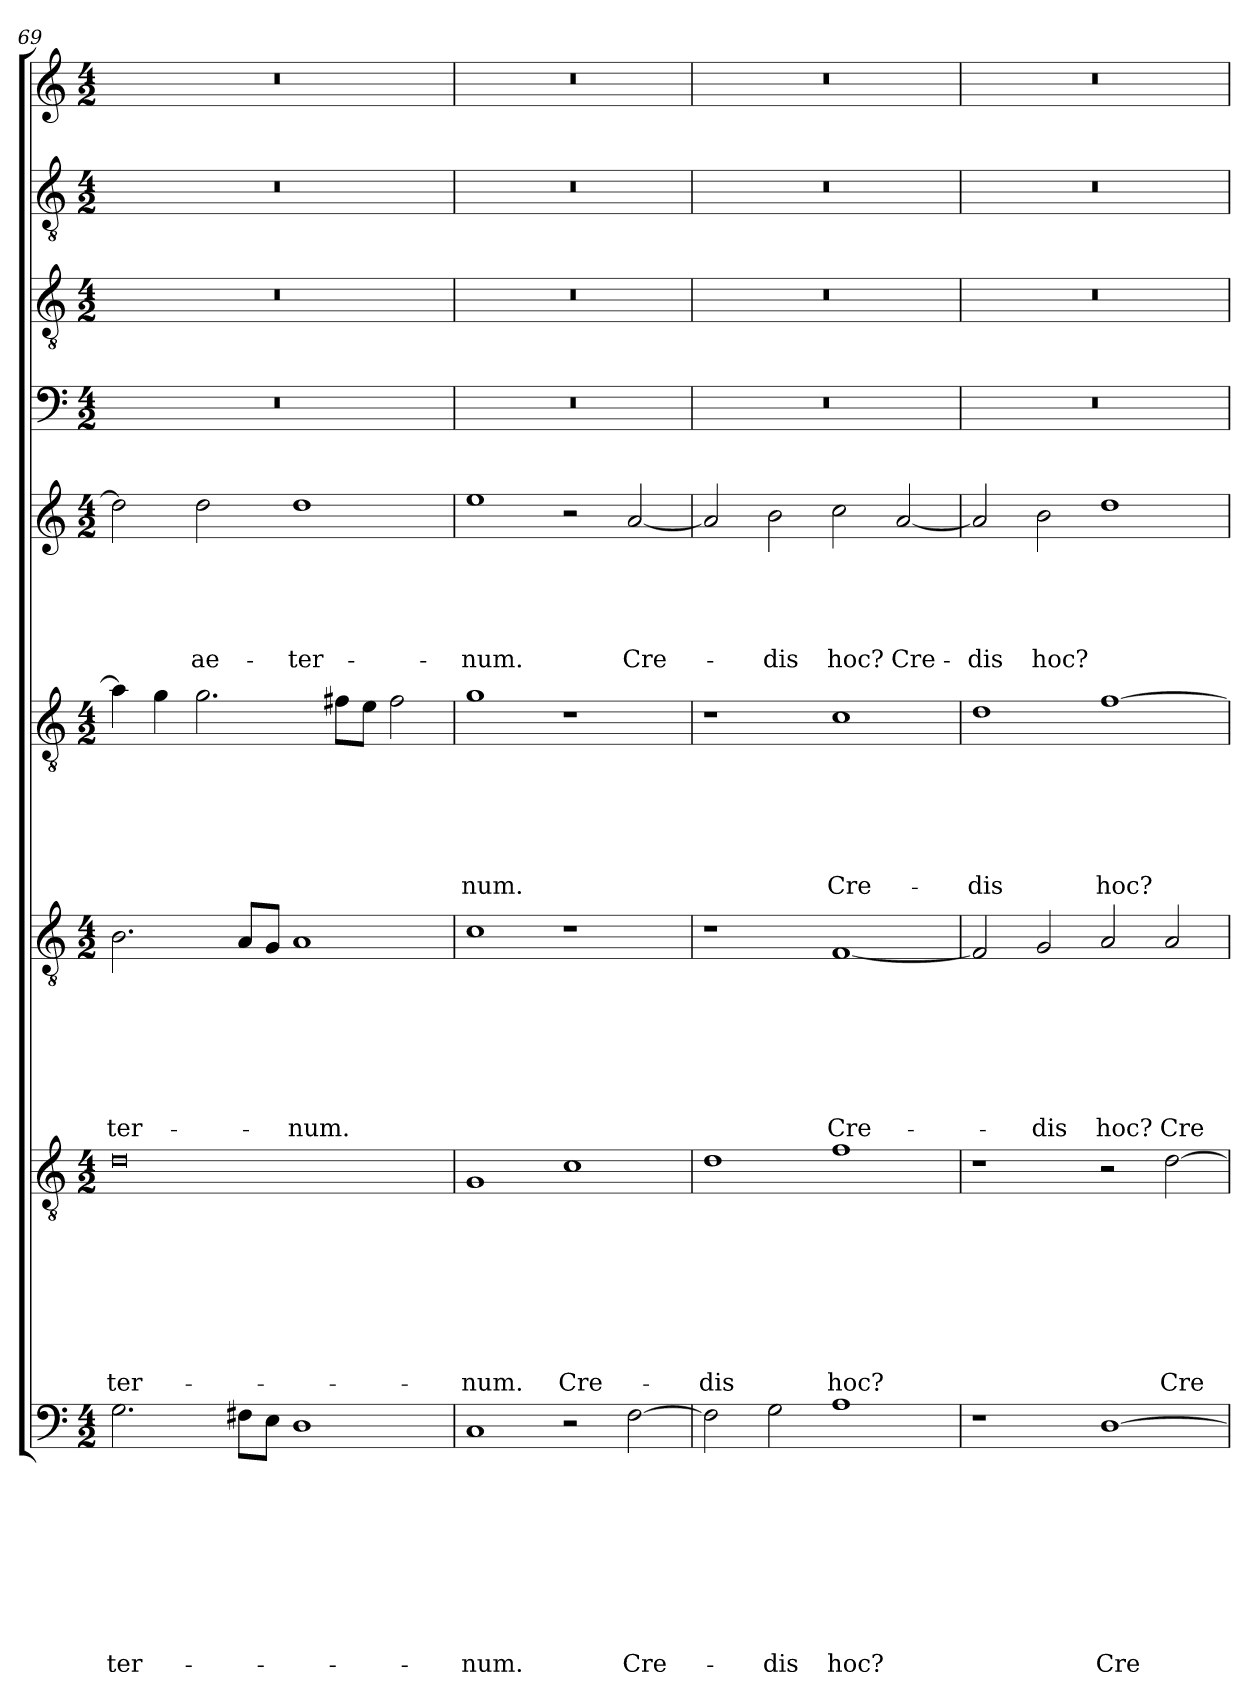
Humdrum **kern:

**kern	**text	**text	**text	**text	**text	**text	**text	**text	**text	**kern	**text	**text	**text	**text	**text	**text	**text	**text	**kern	**text	**text	**text	**text	**text	**text	**text	**kern	**text	**text	**text	**text	**text	**text	**kern	**text	**text	**text	**text	**text	**kern	**kern	**kern	**kern
*part9	*part9	*part9	*part9	*part9	*part9	*part9	*part9	*part9	*part9	*part8	*part8	*part8	*part8	*part8	*part8	*part8	*part8	*part8	*part7	*part7	*part7	*part7	*part7	*part7	*part7	*part7	*part6	*part6	*part6	*part6	*part6	*part6	*part6	*part5	*part5	*part5	*part5	*part5	*part5	*part4	*part3	*part2	*part1
*staff9	*staff9	*staff9	*staff9	*staff9	*staff9	*staff9	*staff9	*staff9	*staff9	*staff8	*staff8	*staff8	*staff8	*staff8	*staff8	*staff8	*staff8	*staff8	*staff7	*staff7	*staff7	*staff7	*staff7	*staff7	*staff7	*staff7	*staff6	*staff6	*staff6	*staff6	*staff6	*staff6	*staff6	*staff5	*staff5	*staff5	*staff5	*staff5	*staff5	*staff4	*staff3	*staff2	*staff1
*clefF4	*	*	*	*	*	*	*	*	*	*clefGv2	*	*	*	*	*	*	*	*	*clefGv2	*	*	*	*	*	*	*	*clefGv2	*	*	*	*	*	*	*clefG2	*	*	*	*	*	*clefF4	*clefGv2	*clefGv2	*clefG2
*k[]	*	*	*	*	*	*	*	*	*	*k[]	*	*	*	*	*	*	*	*	*k[]	*	*	*	*	*	*	*	*k[]	*	*	*	*	*	*	*k[]	*	*	*	*	*	*k[]	*k[]	*k[]	*k[]
*a:	*	*	*	*	*	*	*	*	*	*a:	*	*	*	*	*	*	*	*	*a:	*	*	*	*	*	*	*	*a:	*	*	*	*	*	*	*a:	*	*	*	*	*	*a:	*a:	*a:	*a:
*M4/2	*	*	*	*	*	*	*	*	*	*M4/2	*	*	*	*	*	*	*	*	*M4/2	*	*	*	*	*	*	*	*M4/2	*	*	*	*	*	*	*M4/2	*	*	*	*	*	*M4/2	*M4/2	*M4/2	*M4/2
=69	=69	=69	=69	=69	=69	=69	=69	=69	=69	=69	=69	=69	=69	=69	=69	=69	=69	=69	=69	=69	=69	=69	=69	=69	=69	=69	=69	=69	=69	=69	=69	=69	=69	=69	=69	=69	=69	=69	=69	=69	=69	=69	=69
!	!	!	!	!	!	!	!	!	!LO:LY:b	!	!	!	!	!	!	!	!	!LO:LY:b	!	!	!	!	!	!	!	!LO:LY:b	!	!	!	!	!	!	!	!	!	!	!	!	!	!	!	!	!
2.G\	.	.	.	.	.	.	.	.	-ter-	0d	.	.	.	.	.	.	.	-ter-	2.B\	.	.	.	.	.	.	-ter-	4a\]	.	.	.	.	.	.	2dd\]	.	.	.	.	.	0r	0r	0r	0r
.	.	.	.	.	.	.	.	.	.	.	.	.	.	.	.	.	.	.	.	.	.	.	.	.	.	.	4g\	.	.	.	.	.	.	.	.	.	.	.	.	.	.	.	.
!	!	!	!	!	!	!	!	!	!	!	!	!	!	!	!	!	!	!	!	!	!	!	!	!	!	!	!	!	!	!	!	!	!	!	!	!	!	!	!LO:LY:b	!	!	!	!
.	.	.	.	.	.	.	.	.	.	.	.	.	.	.	.	.	.	.	.	.	.	.	.	.	.	.	2.g\	.	.	.	.	.	.	2dd\	.	.	.	.	ae-	.	.	.	.
8F#\L	.	.	.	.	.	.	.	.	.	.	.	.	.	.	.	.	.	.	8A/L	.	.	.	.	.	.	.	.	.	.	.	.	.	.	.	.	.	.	.	.	.	.	.	.
8E\J	.	.	.	.	.	.	.	.	.	.	.	.	.	.	.	.	.	.	8G/J	.	.	.	.	.	.	.	.	.	.	.	.	.	.	.	.	.	.	.	.	.	.	.	.
!	!	!	!	!	!	!	!	!	!	!	!	!	!	!	!	!	!	!	!	!	!	!	!	!	!	!LO:LY:b	!	!	!	!	!	!	!	!	!	!	!	!	!LO:LY:b	!	!	!	!
1D	.	.	.	.	.	.	.	.	.	.	.	.	.	.	.	.	.	.	1A	.	.	.	.	.	.	-num.	.	.	.	.	.	.	.	1dd	.	.	.	.	-ter-	.	.	.	.
.	.	.	.	.	.	.	.	.	.	.	.	.	.	.	.	.	.	.	.	.	.	.	.	.	.	.	8f#\L	.	.	.	.	.	.	.	.	.	.	.	.	.	.	.	.
.	.	.	.	.	.	.	.	.	.	.	.	.	.	.	.	.	.	.	.	.	.	.	.	.	.	.	8e\J	.	.	.	.	.	.	.	.	.	.	.	.	.	.	.	.
.	.	.	.	.	.	.	.	.	.	.	.	.	.	.	.	.	.	.	.	.	.	.	.	.	.	.	2f#\	.	.	.	.	.	.	.	.	.	.	.	.	.	.	.	.
!!LO:LB:g=z
=70	=70	=70	=70	=70	=70	=70	=70	=70	=70	=70	=70	=70	=70	=70	=70	=70	=70	=70	=70	=70	=70	=70	=70	=70	=70	=70	=70	=70	=70	=70	=70	=70	=70	=70	=70	=70	=70	=70	=70	=70	=70	=70	=70
!	!	!	!	!	!	!	!	!	!LO:LY:b	!	!	!	!	!	!	!	!	!LO:LY:b	!	!	!	!	!	!	!	!	!	!	!	!	!	!	!LO:LY:b	!	!	!	!	!	!LO:LY:b	!	!	!	!
1C	.	.	.	.	.	.	.	.	-num.	1G	.	.	.	.	.	.	.	-num.	1c	.	.	.	.	.	.	.	1g	.	.	.	.	.	-num.	1ee	.	.	.	.	-num.	0r	0r	0r	0r
!	!	!	!	!	!	!	!	!	!	!	!	!	!	!	!	!	!	!LO:LY:b	!	!	!	!	!	!	!	!	!	!	!	!	!	!	!	!	!	!	!	!	!	!	!	!	!
2r	.	.	.	.	.	.	.	.	.	1c	.	.	.	.	.	.	.	Cre-	1r	.	.	.	.	.	.	.	1r	.	.	.	.	.	.	2r	.	.	.	.	.	.	.	.	.
!	!	!	!	!	!	!	!	!	!LO:LY:b	!	!	!	!	!	!	!	!	!	!	!	!	!	!	!	!	!	!	!	!	!	!	!	!	!	!	!	!	!	!LO:LY:b	!	!	!	!
[2F\	.	.	.	.	.	.	.	.	Cre-	.	.	.	.	.	.	.	.	.	.	.	.	.	.	.	.	.	.	.	.	.	.	.	.	[2a/	.	.	.	.	Cre-	.	.	.	.
=71	=71	=71	=71	=71	=71	=71	=71	=71	=71	=71	=71	=71	=71	=71	=71	=71	=71	=71	=71	=71	=71	=71	=71	=71	=71	=71	=71	=71	=71	=71	=71	=71	=71	=71	=71	=71	=71	=71	=71	=71	=71	=71	=71
!	!	!	!	!	!	!	!	!	!	!	!	!	!	!	!	!	!	!LO:LY:b	!	!	!	!	!	!	!	!	!	!	!	!	!	!	!	!	!	!	!	!	!	!	!	!	!
2F\]	.	.	.	.	.	.	.	.	.	1d	.	.	.	.	.	.	.	-dis	1r	.	.	.	.	.	.	.	1r	.	.	.	.	.	.	2a/]	.	.	.	.	.	0r	0r	0r	0r
!	!	!	!	!	!	!	!	!	!LO:LY:b	!	!	!	!	!	!	!	!	!	!	!	!	!	!	!	!	!	!	!	!	!	!	!	!	!	!	!	!	!	!LO:LY:b	!	!	!	!
2G\	.	.	.	.	.	.	.	.	-dis	.	.	.	.	.	.	.	.	.	.	.	.	.	.	.	.	.	.	.	.	.	.	.	.	2b\	.	.	.	.	-dis	.	.	.	.
!	!	!	!	!	!	!	!	!	!LO:LY:b	!	!	!	!	!	!	!	!	!LO:LY:b	!	!	!	!	!	!	!	!LO:LY:b	!	!	!	!	!	!	!LO:LY:b	!	!	!	!	!	!LO:LY:b	!	!	!	!
1A	.	.	.	.	.	.	.	.	hoc?	1f	.	.	.	.	.	.	.	hoc?	[1F	.	.	.	.	.	.	Cre-	1c	.	.	.	.	.	Cre-	2cc\	.	.	.	.	hoc?	.	.	.	.
!	!	!	!	!	!	!	!	!	!	!	!	!	!	!	!	!	!	!	!	!	!	!	!	!	!	!	!	!	!	!	!	!	!	!	!	!	!	!	!LO:LY:b	!	!	!	!
.	.	.	.	.	.	.	.	.	.	.	.	.	.	.	.	.	.	.	.	.	.	.	.	.	.	.	.	.	.	.	.	.	.	[2a/	.	.	.	.	Cre-	.	.	.	.
=72	=72	=72	=72	=72	=72	=72	=72	=72	=72	=72	=72	=72	=72	=72	=72	=72	=72	=72	=72	=72	=72	=72	=72	=72	=72	=72	=72	=72	=72	=72	=72	=72	=72	=72	=72	=72	=72	=72	=72	=72	=72	=72	=72
!	!	!	!	!	!	!	!	!	!	!	!	!	!	!	!	!	!	!	!	!	!	!	!	!	!	!	!	!	!	!	!	!	!LO:LY:b	!	!	!	!	!	!LO:LY:b	!	!	!	!
1r	.	.	.	.	.	.	.	.	.	1r	.	.	.	.	.	.	.	.	2F/]	.	.	.	.	.	.	.	1d	.	.	.	.	.	-dis	2a/]	.	.	.	.	-dis	0r	0r	0r	0r
!	!	!	!	!	!	!	!	!	!	!	!	!	!	!	!	!	!	!	!	!	!	!	!	!	!	!LO:LY:b	!	!	!	!	!	!	!	!	!	!	!	!	!LO:LY:b	!	!	!	!
.	.	.	.	.	.	.	.	.	.	.	.	.	.	.	.	.	.	.	2G/	.	.	.	.	.	.	-dis	.	.	.	.	.	.	.	2b\	.	.	.	.	hoc?	.	.	.	.
!	!	!	!	!	!	!	!	!	!LO:LY:b	!	!	!	!	!	!	!	!	!	!	!	!	!	!	!	!	!LO:LY:b	!	!	!	!	!	!	!LO:LY:b	!	!	!	!	!	!	!	!	!	!
[1D	.	.	.	.	.	.	.	.	Cre-	2r	.	.	.	.	.	.	.	.	2A/	.	.	.	.	.	.	hoc?	[1f	.	.	.	.	.	hoc?	1dd	.	.	.	.	.	.	.	.	.
!	!	!	!	!	!	!	!	!	!	!	!	!	!	!	!	!	!	!LO:LY:b	!	!	!	!	!	!	!	!LO:LY:b	!	!	!	!	!	!	!	!	!	!	!	!	!	!	!	!	!
.	.	.	.	.	.	.	.	.	.	[2d\	.	.	.	.	.	.	.	Cre-	2A/	.	.	.	.	.	.	Cre-	.	.	.	.	.	.	.	.	.	.	.	.	.	.	.	.	.
=	=	=	=	=	=	=	=	=	=	=	=	=	=	=	=	=	=	=	=	=	=	=	=	=	=	=	=	=	=	=	=	=	=	=	=	=	=	=	=	=	=	=	=
*-	*-	*-	*-	*-	*-	*-	*-	*-	*-	*-	*-	*-	*-	*-	*-	*-	*-	*-	*-	*-	*-	*-	*-	*-	*-	*-	*-	*-	*-	*-	*-	*-	*-	*-	*-	*-	*-	*-	*-	*-	*-	*-	*-
